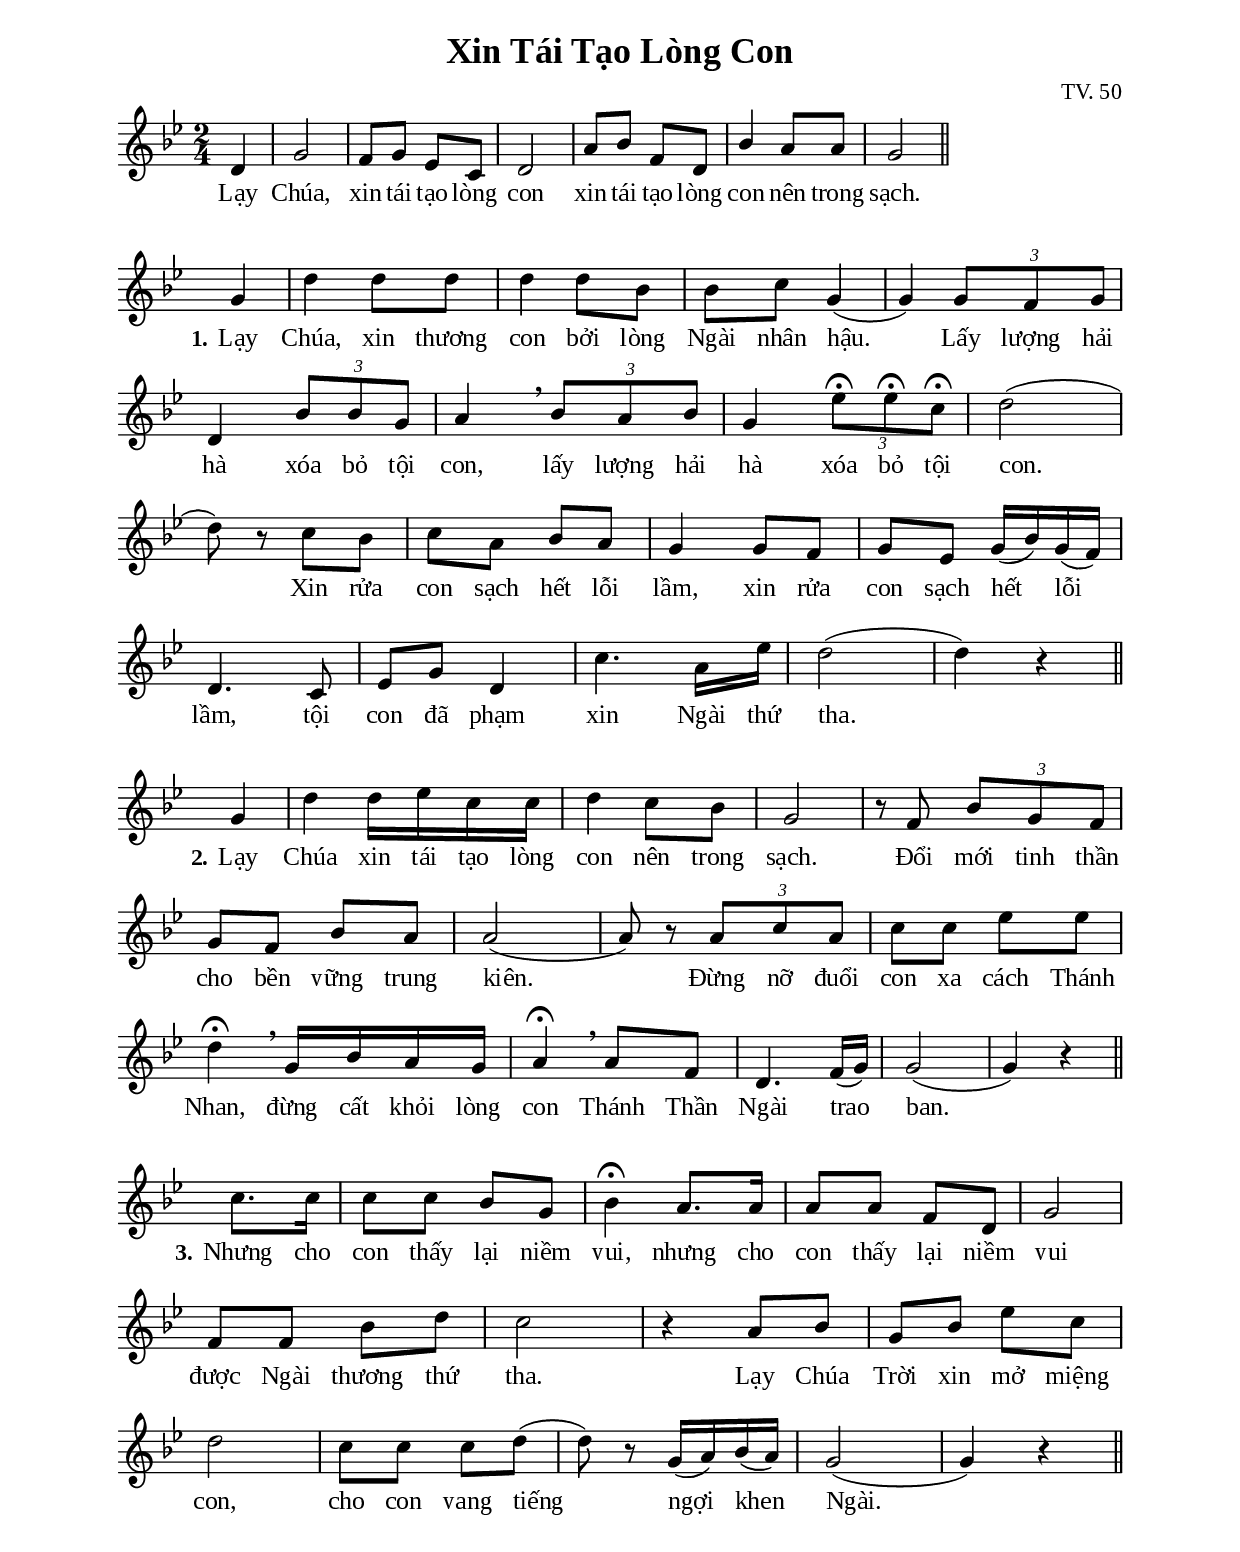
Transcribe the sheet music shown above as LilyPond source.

% Cài đặt chung
\version "2.20.0"
\include "english.ly"

\header {
  title = "Xin Tái Tạo Lòng Con"
  composer = "TV. 50"
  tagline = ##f
}

global = {
  \key bf \major
  \time 2/4
}

\paper {
  #(set-paper-size "a4")
  top-margin = 15\mm
  bottom-margin = 15\mm
  left-margin = 20\mm
  right-margin = 20\mm
  indent = #0
  #(define fonts
	 (make-pango-font-tree "Liberation Serif"
	 		       "Liberation Serif"
			       "Liberation Serif"
			       (/ 20 20)))
}

inNghieng = { \override LyricText.font-shape = #'italic }

% Nhạc điệp khúc
nhacDiepKhuc = \relative c' {
  \partial 4 d4 |
  g2 |
  f8 g ef c |
  d2 |
  a'8 bf f d |
  bf'4 a8 a |
  g2 \bar "||"
}

% Nhạc phiên khúc
nhacPhienKhucMot = \relative c'' {
  \override Lyrics.LyricSpace.minimum-distance = #2.0
  \override Score.BarNumber.break-visibility = ##(#f #f #f)
  \partial 4 g4 |
  d' d8 d |
  d4 d8 bf |
  bf c g4 ( |
  g) \tuplet 3/2 { g8 f g } |
  d4 \tuplet 3/2 { bf'8 bf g } |
  a4 \breathe \tuplet 3/2 { bf8 a bf } |
  g4 \tuplet 3/2 { ef'8 \fermata ef \fermata c \fermata } |
  d2 ( |
  d8) r c bf |
  c a bf a |
  g4 g8 f |
  g ef g16 (bf) g (f) |
  d4. c8 |
  ef8 g d4 |
  c'4. a16 ef' |
  d2 ( |
  d4) r \bar "||"
}

nhacPhienKhucHai = \relative c'' {
  \override Lyrics.LyricSpace.minimum-distance = #2.0
  \override Score.BarNumber.break-visibility = ##(#f #f #f)
  \partial 4 g4 |
  d'4 d16 ef c c |
  d4 c8 bf |
  g2 |
  r8 f \tuplet 3/2 { bf8 g f } |
  g f bf a |
  a2 ( |
  a8) r \tuplet 3/2 { a8 c a } |
  c c ef ef |
  d4 \fermata \breathe g,16 bf a g |
  a4 \fermata \breathe a8 f |
  d4. f16 (g) |
  g2 ( |
  g4) r \bar "||"
}

nhacPhienKhucBa = \relative c'' {
  \override Lyrics.LyricSpace.minimum-distance = #2.0
  \override Score.BarNumber.break-visibility = ##(#f #f #f)
  \partial 4 c8. c16 |
  c8 c bf g |
  bf4 \fermata a8. a16 |
  a8 a f d |
  g2 |
  f8 f bf d |
  c2 |
  r4 a8 bf |
  g bf ef c |
  d2 |
  c8 c c d ( |
  d) r g,16 (a) bf (a) |
  g2 ( |
  g4) r \bar "||"
}

% Lời điệp khúc
loiDiepKhuc = \lyricmode {
  Lạy Chúa, xin tái tạo lòng con
  xin tái tạo lòng con nên trong sạch.
}

% Lời phiên khúc
loiPhienKhucMot = \lyricmode {
  \set stanza = #"1."
  Lạy Chúa, xin thương con bởi lòng Ngài nhân hậu.
  Lấy lượng hải hà xóa bỏ tội con,
  lấy lượng hải hà xóa bỏ tội con.
  Xin rửa con sạch hết lỗi lầm,
  xin rửa con sạch hết lỗi lầm,
  tội con đã phạm xin Ngài thứ tha.
}

loiPhienKhucHai = \lyricmode {
  \set stanza = #"2."
  Lạy Chúa xin tái tạo lòng con nên trong sạch.
  Đổi mới tinh thần cho bền vững trung kiên.
  Đừng nỡ đuổi con xa cách Thánh Nhan,
  đừng cất khỏi lòng con Thánh Thần Ngài trao ban.
}

loiPhienKhucBa = \lyricmode {
  \set stanza = #"3."
  Nhưng cho con thấy lại niềm vui,
  nhưng cho con thấy lại niềm vui
  được Ngài thương thứ tha.
  Lạy Chúa Trời xin mở miệng con,
  cho con vang tiếng ngợi khen Ngài.
}


% Dàn trang
\score {
  \new ChoirStaff <<
    \new Staff = chorus <<
      \new Voice = "sopranos" {
        \voiceOne \global \stemUp \nhacDiepKhuc
      }
    >>
    \new Lyrics = basses
    \context Lyrics = basses 
      %\with \override LyricText.font-shape = #'bold
      \lyricsto sopranos \loiDiepKhuc
  >>
}

\score {
  \new ChoirStaff <<
    \new Staff = verses <<
      \override Staff.TimeSignature.transparent = ##t
      \new Voice = "verse" {
        \global \stemNeutral \nhacPhienKhucMot
      }
    >>
    \new Lyrics \lyricsto verse \loiPhienKhucMot
  >>
}

\score {
  \new ChoirStaff <<
    \new Staff = verses <<
      \override Staff.TimeSignature.transparent = ##t
      \new Voice = "verse" {
        \global \stemNeutral \nhacPhienKhucHai
      }
    >>
    \new Lyrics \lyricsto verse \loiPhienKhucHai
  >>
}

\score {
  \new ChoirStaff <<
    \new Staff = verses <<
      \override Staff.TimeSignature.transparent = ##t
      \new Voice = "verse" {
        \global \stemNeutral \nhacPhienKhucBa
      }
    >>
    \new Lyrics \lyricsto verse \loiPhienKhucBa
  >>
}
